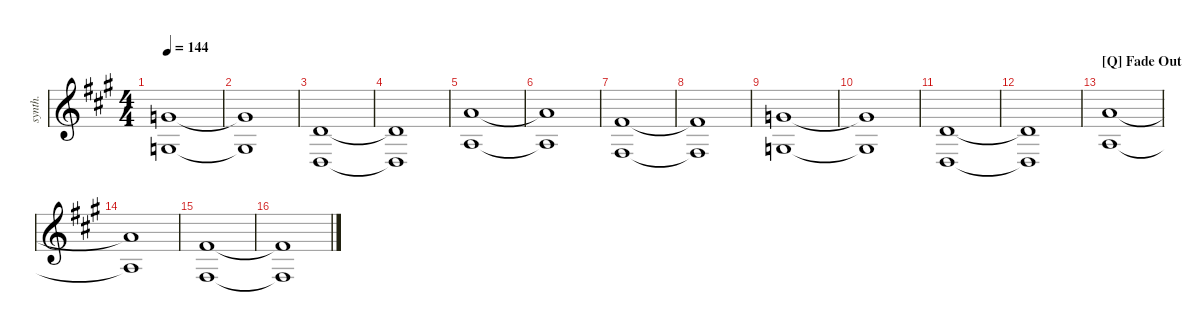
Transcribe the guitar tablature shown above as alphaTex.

\defaultSystemsLayout 4
\hideDynamics
\bracketExtendMode nobrackets
\track ("Moog" "synth.") {instrument pad3polysynth}
\staff {score}
\tuning (E4 B3 G3 D3 A2 E2)
\ts (4 4)
\tempo 144
\clef g2
\ks a
(3.1{acc forcenatural} 5.4{acc forcenatural}).1{dy f} |
(3.1{t acc forcenatural} 5.4{t acc forcenatural}).1 |
(3.2{acc forcenatural} 5.5{acc forcenatural}).1 |
(3.2{t acc forcenatural} 5.5{t acc forcenatural}).1 |
(5.1{acc forcenatural} 7.4{acc forcenatural}).1 |
(5.1{t acc forcenatural} 7.4{t acc forcenatural}).1 |
(2.1{acc #} 4.4{acc #}).1 |
(2.1{t acc #} 4.4{t acc #}).1 |
(3.1{acc forcenatural} 5.4{acc forcenatural}).1 |
(3.1{t acc forcenatural} 5.4{t acc forcenatural}).1 |
(3.2{acc forcenatural} 5.5{acc forcenatural}).1 |
(3.2{t acc forcenatural} 5.5{t acc forcenatural}).1 |
\section ("Q" "Fade Out")
(5.1{acc forcenatural} 7.4{acc forcenatural}).1 |
(5.1{t acc forcenatural} 7.4{t acc forcenatural}).1 |
(2.1{acc #} 4.4{acc #}).1 |
(2.1{t acc #} 4.4{t acc #}).1
